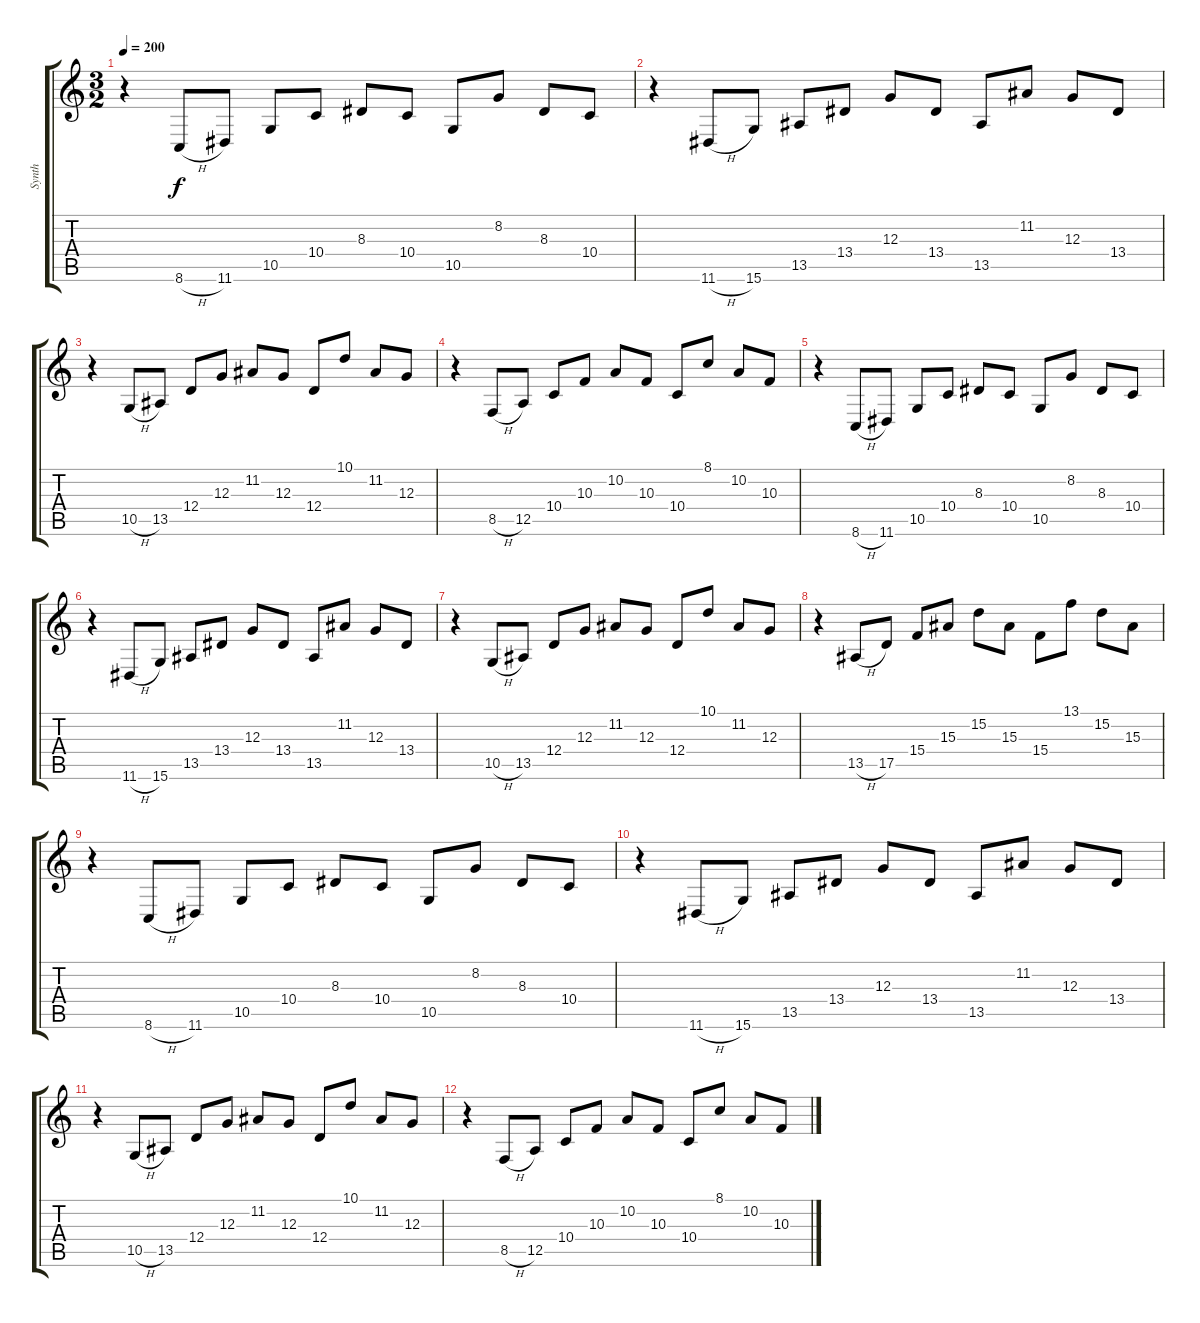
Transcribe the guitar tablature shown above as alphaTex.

\track ("Synth" "Synth") {instrument acousticgrandpiano}
\staff {score tabs}
\tuning (E4 B3 G3 D3 A2 E2) {hide}
\ts (3 2)
\tempo 200
\clef g2
\ks c
r.4{dy f} 8.6{h}.8 11.6.8 10.5.8 10.4.8 8.3.8 10.4.8 10.5.8 8.2.8 8.3.8 10.4.8 |
r.4 11.6{h}.8 15.6.8 13.5.8 13.4.8 12.3.8 13.4.8 13.5.8 11.2.8 12.3.8 13.4.8 |
r.4 10.5{h}.8 13.5.8 12.4.8 12.3.8 11.2.8 12.3.8 12.4.8 10.1.8 11.2.8 12.3.8 |
r.4 8.5{h}.8 12.5.8 10.4.8 10.3.8 10.2.8 10.3.8 10.4.8 8.1.8 10.2.8 10.3.8 |
r.4 8.6{h}.8 11.6.8 10.5.8 10.4.8 8.3.8 10.4.8 10.5.8 8.2.8 8.3.8 10.4.8 |
r.4 11.6{h}.8 15.6.8 13.5.8 13.4.8 12.3.8 13.4.8 13.5.8 11.2.8 12.3.8 13.4.8 |
r.4 10.5{h}.8 13.5.8 12.4.8 12.3.8 11.2.8 12.3.8 12.4.8 10.1.8 11.2.8 12.3.8 |
r.4 13.5{h}.8 17.5.8 15.4.8 15.3.8 15.2.8 15.3.8 15.4.8 13.1.8 15.2.8 15.3.8 |
r.4 8.6{h}.8 11.6.8 10.5.8 10.4.8 8.3.8 10.4.8 10.5.8 8.2.8 8.3.8 10.4.8 |
r.4 11.6{h}.8 15.6.8 13.5.8 13.4.8 12.3.8 13.4.8 13.5.8 11.2.8 12.3.8 13.4.8 |
r.4 10.5{h}.8 13.5.8 12.4.8 12.3.8 11.2.8 12.3.8 12.4.8 10.1.8 11.2.8 12.3.8 |
r.4 8.5{h}.8 12.5.8 10.4.8 10.3.8 10.2.8 10.3.8 10.4.8 8.1.8 10.2.8 10.3.8
